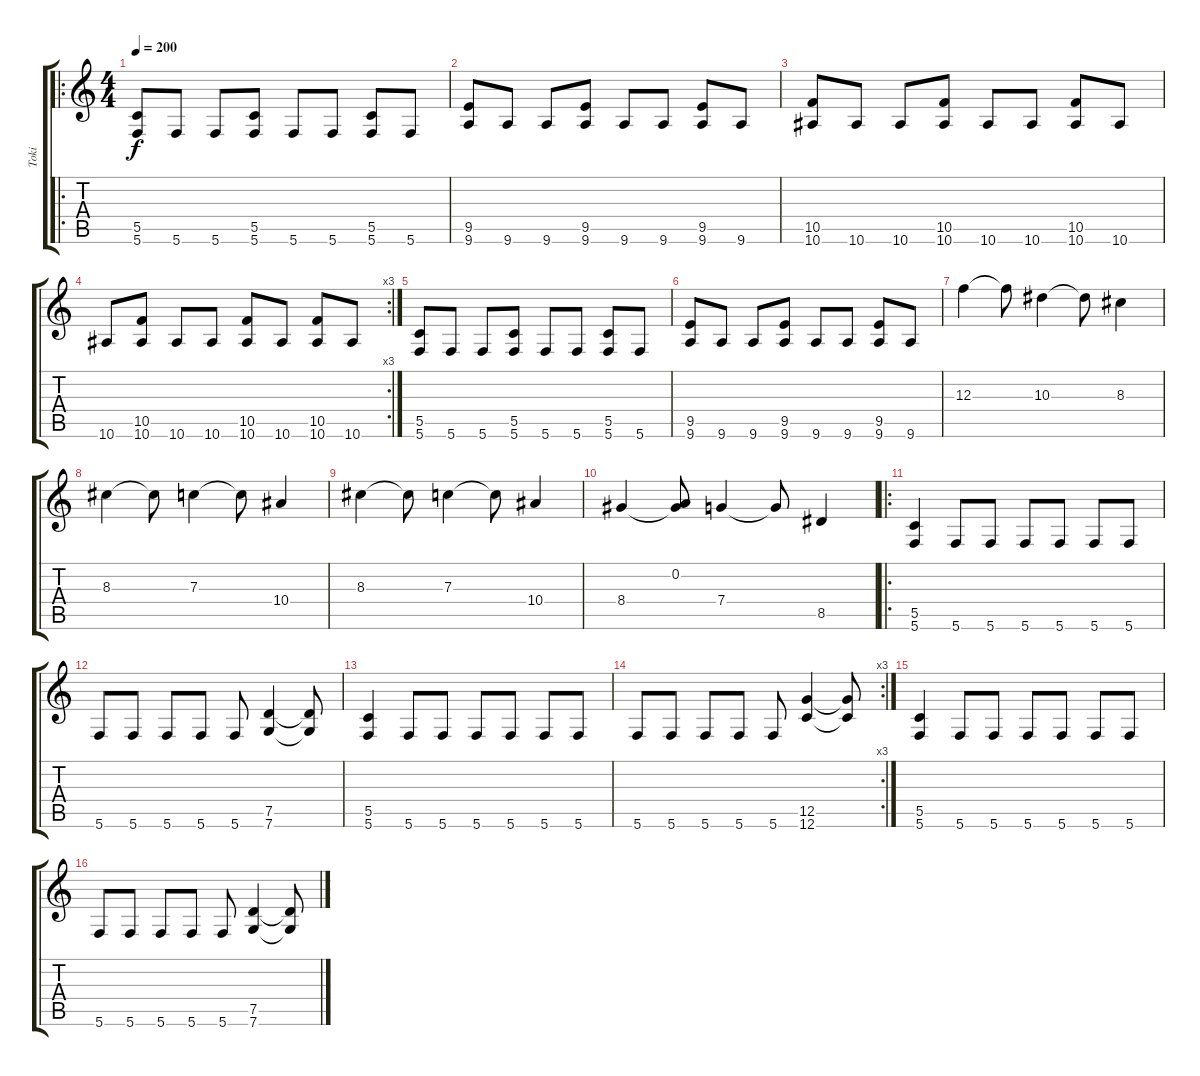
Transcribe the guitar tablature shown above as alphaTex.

\track ("Toki" "Toki") {instrument distortionguitar}
\staff {score tabs}
\tuning (D4 A3 F3 C3 G2 C2) {hide}
\ro
\ts (4 4)
\tempo 200
\clef g2
\ks c
(5.5 5.6).8{dy f} 5.6.8 5.6.8 (5.5 5.6).8 5.6.8 5.6.8 (5.5 5.6).8 5.6.8 |
(9.5 9.6).8 9.6.8 9.6.8 (9.5 9.6).8 9.6.8 9.6.8 (9.5 9.6).8 9.6.8 |
(10.5 10.6).8 10.6.8 10.6.8 (10.5 10.6).8 10.6.8 10.6.8 (10.5 10.6).8 10.6.8 |
\rc 3
10.6.8 (10.5 10.6).8 10.6.8 10.6.8 (10.5 10.6).8 10.6.8 (10.5 10.6).8 10.6.8 |
(5.5 5.6).8 5.6.8 5.6.8 (5.5 5.6).8 5.6.8 5.6.8 (5.5 5.6).8 5.6.8 |
(9.5 9.6).8 9.6.8 9.6.8 (9.5 9.6).8 9.6.8 9.6.8 (9.5 9.6).8 9.6.8 |
12.3.4 12.3{t}.8 10.3.4 10.3{t}.8 8.3.4 |
8.3.4 8.3{t}.8 7.3.4 7.3{t}.8 10.4.4 |
8.3.4 8.3{t}.8 7.3.4 7.3{t}.8 10.4.4 |
8.4.4 (0.2 8.4{t}).8 7.4.4 7.4{t}.8 8.5.4 |
\ro
(5.5 5.6).4 5.6.8 5.6.8 5.6.8 5.6.8 5.6.8 5.6.8 |
5.6.8 5.6.8 5.6.8 5.6.8 5.6.8 (7.5 7.6).4 (7.5{t} 7.6{t}).8 |
(5.5 5.6).4 5.6.8 5.6.8 5.6.8 5.6.8 5.6.8 5.6.8 |
\rc 3
5.6.8 5.6.8 5.6.8 5.6.8 5.6.8 (12.5 12.6).4 (12.5{t} 12.6{t}).8 |
(5.5 5.6).4 5.6.8 5.6.8 5.6.8 5.6.8 5.6.8 5.6.8 |
5.6.8 5.6.8 5.6.8 5.6.8 5.6.8 (7.5 7.6).4 (7.5{t} 7.6{t}).8
